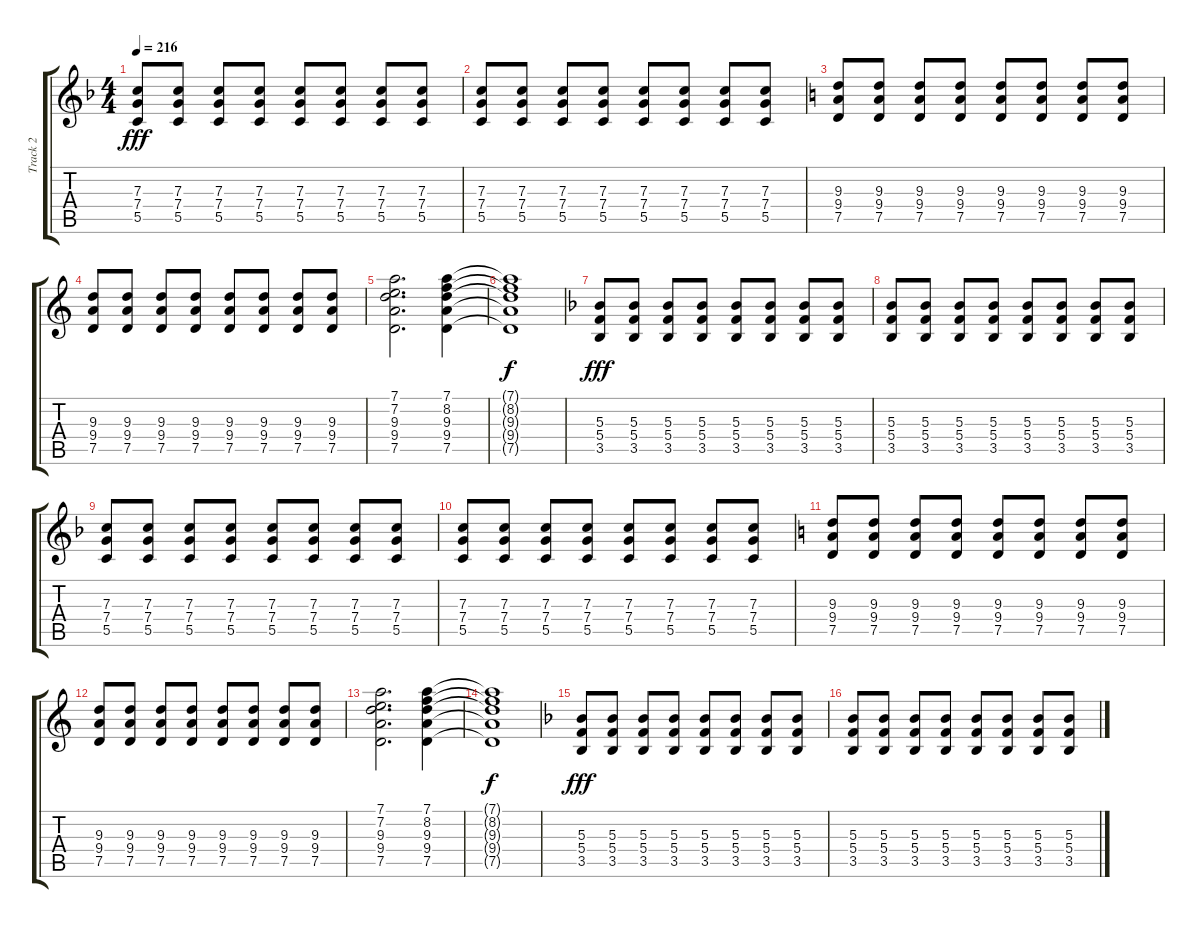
\track ("Track 2" "Track 2") {instrument distortionguitar}
\staff {score tabs}
\tuning (D4 A3 F3 C3 G2 D2) {hide}
\ts (4 4)
\tempo 216
\clef g2
\ks f
(7.3 7.4 5.5).8{dy fff} (7.3 7.4 5.5).8 (7.3 7.4 5.5).8 (7.3 7.4 5.5).8 (7.3 7.4 5.5).8 (7.3 7.4 5.5).8 (7.3 7.4 5.5).8 (7.3 7.4 5.5).8 |
(7.3 7.4 5.5).8 (7.3 7.4 5.5).8 (7.3 7.4 5.5).8 (7.3 7.4 5.5).8 (7.3 7.4 5.5).8 (7.3 7.4 5.5).8 (7.3 7.4 5.5).8 (7.3 7.4 5.5).8 |
\ks c
(9.3 9.4 7.5).8 (9.3 9.4 7.5).8 (9.3 9.4 7.5).8 (9.3 9.4 7.5).8 (9.3 9.4 7.5).8 (9.3 9.4 7.5).8 (9.3 9.4 7.5).8 (9.3 9.4 7.5).8 |
(9.3 9.4 7.5).8 (9.3 9.4 7.5).8 (9.3 9.4 7.5).8 (9.3 9.4 7.5).8 (9.3 9.4 7.5).8 (9.3 9.4 7.5).8 (9.3 9.4 7.5).8 (9.3 9.4 7.5).8 |
(7.1 7.2 9.3 9.4 7.5).2{d} (7.1 8.2 9.3 9.4 7.5).4 |
(7.1{t} 8.2{t} 9.3{t} 9.4{t} 7.5{t}).1{dy f} |
\ks f
(5.3 5.4 3.5).8{dy fff} (5.3 5.4 3.5).8 (5.3 5.4 3.5).8 (5.3 5.4 3.5).8 (5.3 5.4 3.5).8 (5.3 5.4 3.5).8 (5.3 5.4 3.5).8 (5.3 5.4 3.5).8 |
(5.3 5.4 3.5).8 (5.3 5.4 3.5).8 (5.3 5.4 3.5).8 (5.3 5.4 3.5).8 (5.3 5.4 3.5).8 (5.3 5.4 3.5).8 (5.3 5.4 3.5).8 (5.3 5.4 3.5).8 |
(7.3 7.4 5.5).8 (7.3 7.4 5.5).8 (7.3 7.4 5.5).8 (7.3 7.4 5.5).8 (7.3 7.4 5.5).8 (7.3 7.4 5.5).8 (7.3 7.4 5.5).8 (7.3 7.4 5.5).8 |
(7.3 7.4 5.5).8 (7.3 7.4 5.5).8 (7.3 7.4 5.5).8 (7.3 7.4 5.5).8 (7.3 7.4 5.5).8 (7.3 7.4 5.5).8 (7.3 7.4 5.5).8 (7.3 7.4 5.5).8 |
\ks c
(9.3 9.4 7.5).8 (9.3 9.4 7.5).8 (9.3 9.4 7.5).8 (9.3 9.4 7.5).8 (9.3 9.4 7.5).8 (9.3 9.4 7.5).8 (9.3 9.4 7.5).8 (9.3 9.4 7.5).8 |
(9.3 9.4 7.5).8 (9.3 9.4 7.5).8 (9.3 9.4 7.5).8 (9.3 9.4 7.5).8 (9.3 9.4 7.5).8 (9.3 9.4 7.5).8 (9.3 9.4 7.5).8 (9.3 9.4 7.5).8 |
(7.1 7.2 9.3 9.4 7.5).2{d} (7.1 8.2 9.3 9.4 7.5).4 |
(7.1{t} 8.2{t} 9.3{t} 9.4{t} 7.5{t}).1{dy f} |
\ks f
(5.3 5.4 3.5).8{dy fff} (5.3 5.4 3.5).8 (5.3 5.4 3.5).8 (5.3 5.4 3.5).8 (5.3 5.4 3.5).8 (5.3 5.4 3.5).8 (5.3 5.4 3.5).8 (5.3 5.4 3.5).8 |
(5.3 5.4 3.5).8 (5.3 5.4 3.5).8 (5.3 5.4 3.5).8 (5.3 5.4 3.5).8 (5.3 5.4 3.5).8 (5.3 5.4 3.5).8 (5.3 5.4 3.5).8 (5.3 5.4 3.5).8
